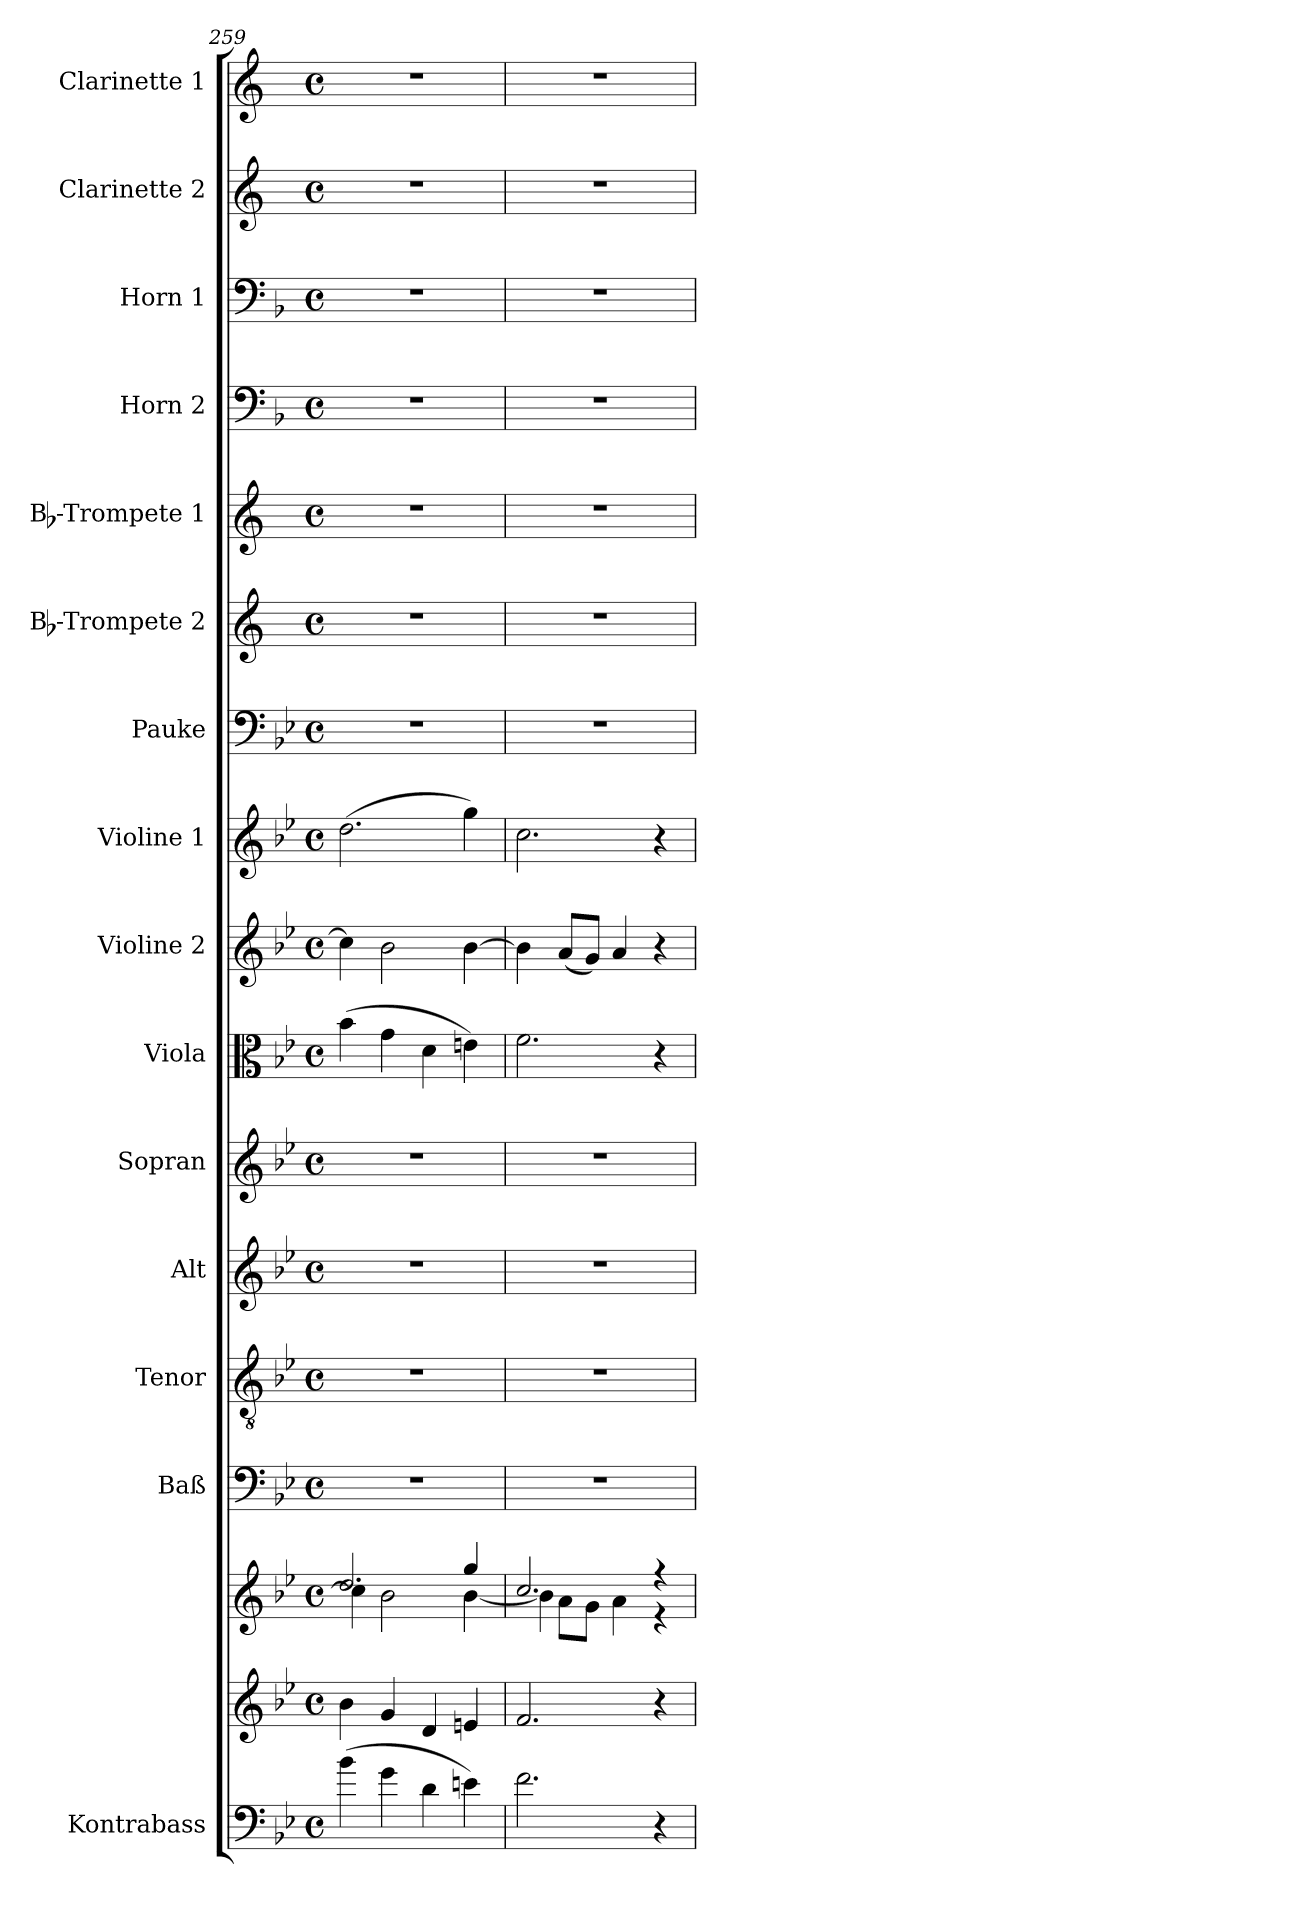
**kern	**kern	**kern	**kern	**kern	**kern	**kern	**kern	**kern	**kern	**kern	**kern	**kern	**kern	**kern	**kern	**kern
*part16	*part15	*part15	*part14	*part13	*part12	*part11	*part10	*part9	*part8	*part7	*part6	*part5	*part4	*part3	*part2	*part1
*staff17	*staff16	*staff15	*staff14	*staff13	*staff12	*staff11	*staff10	*staff9	*staff8	*staff7	*staff6	*staff5	*staff4	*staff3	*staff2	*staff1
*I"Kontrabass	*	*	*I"Baß	*I"Tenor	*I"Alt	*I"Sopran	*I"Viola	*I"Violine 2	*I"Violine 1	*I"Pauke	*I"Bb-Trompete 2	*I"Bb-Trompete 1	*I"Horn 2	*I"Horn 1	*I"Clarinette 2	*I"Clarinette 1
*I'Kb.	*	*	*I'Baß	*I'Ten	*I'Alt	*I'Sop	*I'Vla.	*I'Vln. 2	*I'Vln. 1	*I'Pk.	*I'Bb Trp. 2	*I'Bb Trp. 1	*I'Hrn. 2	*I'Hrn. 1	*I'Cl. 2	*I'Cl. 1
*clefF4	*clefG2	*clefG2	*clefF4	*clefGv2	*clefG2	*clefG2	*clefC3	*clefG2	*clefG2	*clefF4	*clefG2	*clefG2	*clefF4	*clefF4	*clefG2	*clefG2
*ITrd7c12	*	*	*	*	*	*	*	*	*	*	*ITrd1c2	*ITrd1c2	*ITrd4c7	*ITrd4c7	*ITrd1c2	*ITrd1c2
*k[b-e-]	*k[b-e-]	*k[b-e-]	*k[b-e-]	*k[b-e-]	*k[b-e-]	*k[b-e-]	*k[b-e-]	*k[b-e-]	*k[b-e-]	*k[b-e-]	*k[b-e-]	*k[b-e-]	*k[b-e-]	*k[b-e-]	*k[b-e-]	*k[b-e-]
*B-:	*B-:	*B-:	*B-:	*B-:	*B-:	*B-:	*B-:	*B-:	*B-:	*B-:	*B-:	*B-:	*B-:	*B-:	*B-:	*B-:
*M4/4	*M4/4	*M4/4	*M4/4	*M4/4	*M4/4	*M4/4	*M4/4	*M4/4	*M4/4	*M4/4	*M4/4	*M4/4	*M4/4	*M4/4	*M4/4	*M4/4
*met(c)	*met(c)	*met(c)	*met(c)	*met(c)	*met(c)	*met(c)	*met(c)	*met(c)	*met(c)	*met(c)	*met(c)	*met(c)	*met(c)	*met(c)	*met(c)	*met(c)
=259	=259	=259	=259	=259	=259	=259	=259	=259	=259	=259	=259	=259	=259	=259	=259	=259
*	*	*^	*	*	*	*	*	*	*	*	*	*	*	*	*	*
(>4B-\	4b-\	2.dd/	4cc\]	1r	1r	1r	1r	(>4b-\	4cc\]	(>2.dd\	1r	1r	1r	1r	1r	1r	1r
4G\	4g/	.	2b-\	.	.	.	.	4g\	2b-\	.	.	.	.	.	.	.	.
4D\	4d/	.	.	.	.	.	.	4d\	.	.	.	.	.	.	.	.	.
4En\)	4en/	4gg/	[<4b-\	.	.	.	.	4en\)	[4b-\	4gg\)	.	.	.	.	.	.	.
=260	=260	=260	=260	=260	=260	=260	=260	=260	=260	=260	=260	=260	=260	=260	=260	=260	=260
2.F\	2.f/	2.cc/	4b-\]	1r	1r	1r	1r	2.f\	4b-\]	2.cc\	1r	1r	1r	1r	1r	1r	1r
.	.	.	8a\L	.	.	.	.	.	(<8a/L	.	.	.	.	.	.	.	.
.	.	.	8g\J	.	.	.	.	.	8g/J)	.	.	.	.	.	.	.	.
.	.	.	4a\	.	.	.	.	.	4a/	.	.	.	.	.	.	.	.
4r	4r	4r	4r	.	.	.	.	4r	4r	4r	.	.	.	.	.	.	.
*	*	*v	*v	*	*	*	*	*	*	*	*	*	*	*	*	*	*
=	=	=	=	=	=	=	=	=	=	=	=	=	=	=	=	=
*-	*-	*-	*-	*-	*-	*-	*-	*-	*-	*-	*-	*-	*-	*-	*-	*-
